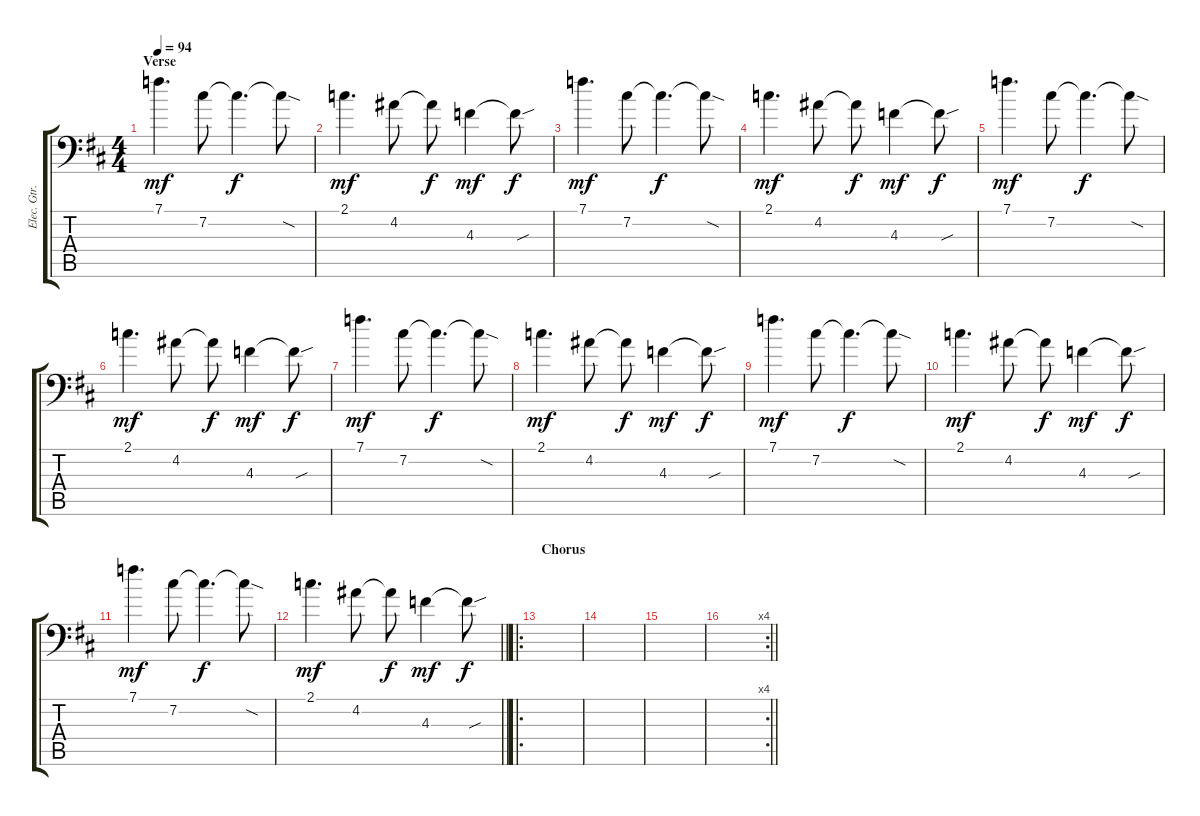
\track ("Elec. Gtr. 2" "Elec. Gtr.") {instrument electricguitarclean}
\staff {score tabs}
\tuning (Bb3 Gb3 Db3 Bb2 Eb2 Ab1) {hide}
\ts (4 4)
\section ("" "Verse")
\tempo 94
\clef f4
\ks d
7.1.4{d dy mf} 7.2.8 7.2{t}.4{d dy f} 7.2{sod t}.8 |
2.1.4{d dy mf} 4.2.8 4.2{t}.8{dy f} 4.3.4{dy mf} 4.3{sou t}.8{dy f} |
7.1.4{d dy mf} 7.2.8 7.2{t}.4{d dy f} 7.2{sod t}.8 |
2.1.4{d dy mf} 4.2.8 4.2{t}.8{dy f} 4.3.4{dy mf} 4.3{sou t}.8{dy f} |
7.1.4{d dy mf} 7.2.8 7.2{t}.4{d dy f} 7.2{sod t}.8 |
2.1.4{d dy mf} 4.2.8 4.2{t}.8{dy f} 4.3.4{dy mf} 4.3{sou t}.8{dy f} |
7.1.4{d dy mf} 7.2.8 7.2{t}.4{d dy f} 7.2{sod t}.8 |
2.1.4{d dy mf} 4.2.8 4.2{t}.8{dy f} 4.3.4{dy mf} 4.3{sou t}.8{dy f} |
7.1.4{d dy mf} 7.2.8 7.2{t}.4{d dy f} 7.2{sod t}.8 |
2.1.4{d dy mf} 4.2.8 4.2{t}.8{dy f} 4.3.4{dy mf} 4.3{sou t}.8{dy f} |
7.1.4{d dy mf} 7.2.8 7.2{t}.4{d dy f} 7.2{sod t}.8 |
\barLineRight lightlight
2.1.4{d dy mf} 4.2.8 4.2{t}.8{dy f} 4.3.4{dy mf} 4.3{sou t}.8{dy f} |
\ro
\section ("" "Chorus")
|
|
|
\rc 4
\barLineRight lightlight
